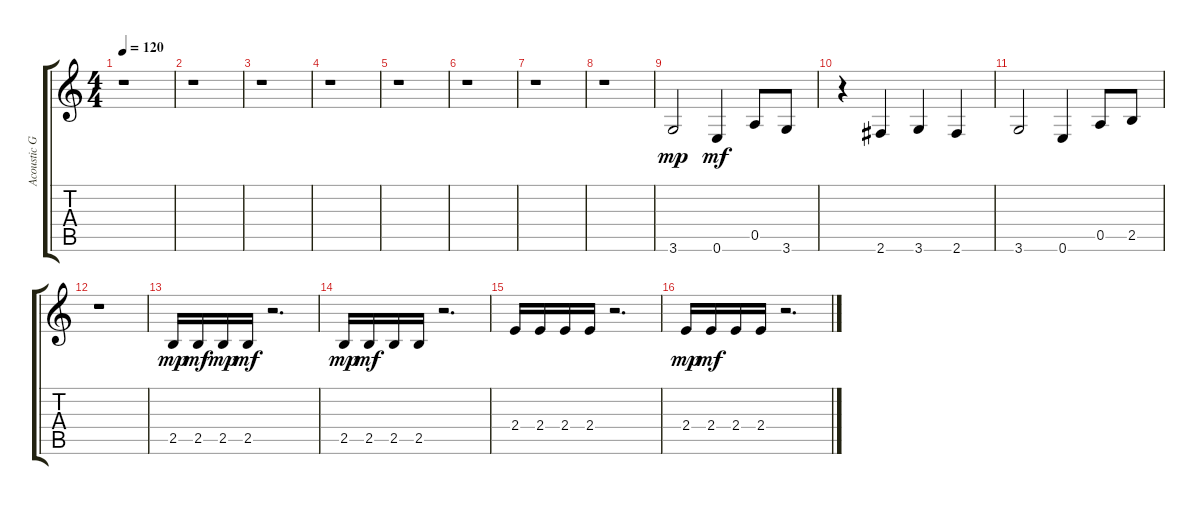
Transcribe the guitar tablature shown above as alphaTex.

\track ("Acoustic Guitar" "Acoustic G") {instrument acousticguitarnylon}
\staff {score tabs}
\tuning (E4 B3 G3 D3 A2 E2) {hide}
\ts (4 4)
\tempo 120
\clef g2
\ks c
r.1{dy mp} |
r.1 |
r.1 |
r.1 |
r.1 |
r.1 |
r.1 |
r.1 |
3.6.2 0.6.4{dy mf} 0.5.8 3.6.8 |
r.4 2.6.4 3.6.4 2.6.4 |
3.6.2 0.6.4 0.5.8 2.5.8 |
r.1 |
2.5.16{dy mp} 2.5.16{dy mf} 2.5.16{dy mp} 2.5.16{dy mf} r.2{d} |
2.5.16{dy mp} 2.5.16{dy mf} 2.5.16 2.5.16 r.2{d} |
2.4.16 2.4.16 2.4.16 2.4.16 r.2{d} |
2.4.16{dy mp} 2.4.16{dy mf} 2.4.16 2.4.16 r.2{d}
